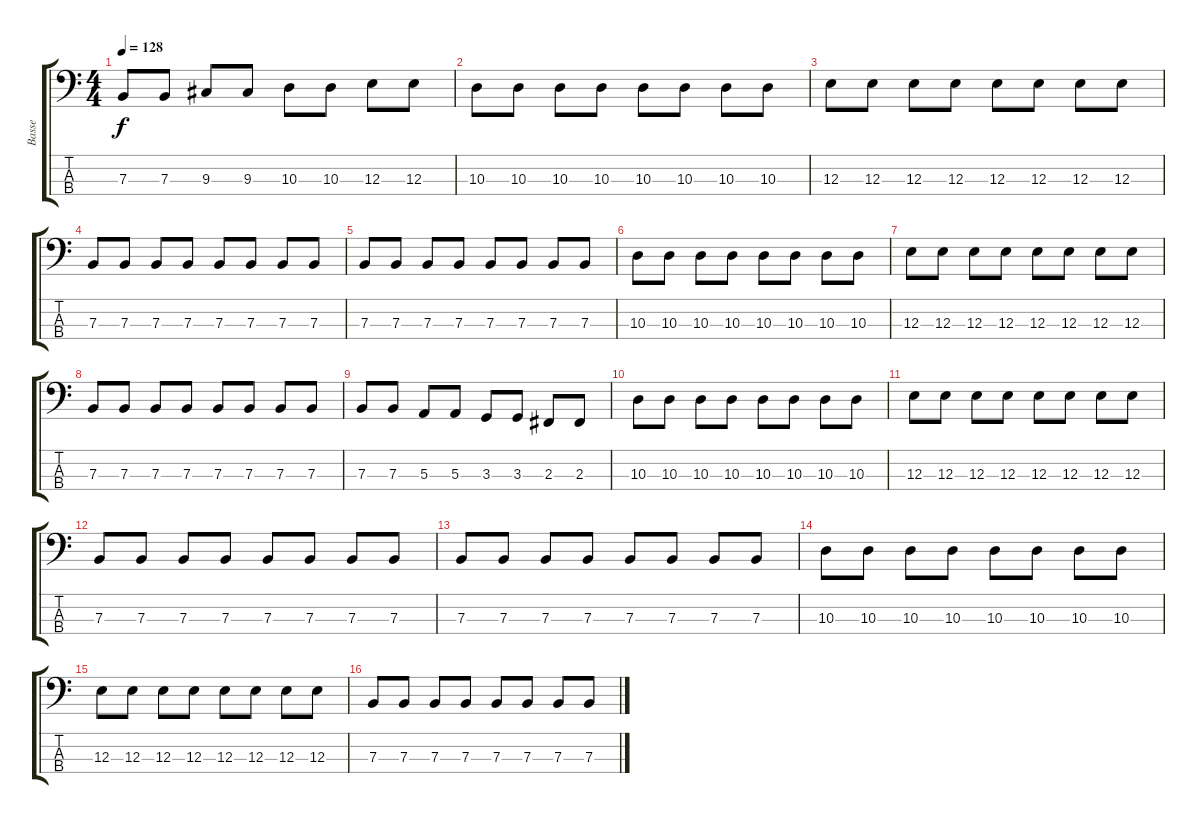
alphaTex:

\track ("Basse" "Basse") {instrument electricbassfinger}
\staff {score tabs}
\tuning (D2 A1 E1 B0) {hide}
\ts (4 4)
\tempo 128
\clef f4
\ks c
7.3.8{dy f} 7.3.8 9.3.8 9.3.8 10.3.8 10.3.8 12.3.8 12.3.8 |
10.3.8 10.3.8 10.3.8 10.3.8 10.3.8 10.3.8 10.3.8 10.3.8 |
12.3.8 12.3.8 12.3.8 12.3.8 12.3.8 12.3.8 12.3.8 12.3.8 |
7.3.8 7.3.8 7.3.8 7.3.8 7.3.8 7.3.8 7.3.8 7.3.8 |
7.3.8 7.3.8 7.3.8 7.3.8 7.3.8 7.3.8 7.3.8 7.3.8 |
10.3.8 10.3.8 10.3.8 10.3.8 10.3.8 10.3.8 10.3.8 10.3.8 |
12.3.8 12.3.8 12.3.8 12.3.8 12.3.8 12.3.8 12.3.8 12.3.8 |
7.3.8 7.3.8 7.3.8 7.3.8 7.3.8 7.3.8 7.3.8 7.3.8 |
7.3.8 7.3.8 5.3.8 5.3.8 3.3.8 3.3.8 2.3.8 2.3.8 |
10.3.8 10.3.8 10.3.8 10.3.8 10.3.8 10.3.8 10.3.8 10.3.8 |
12.3.8 12.3.8 12.3.8 12.3.8 12.3.8 12.3.8 12.3.8 12.3.8 |
7.3.8 7.3.8 7.3.8 7.3.8 7.3.8 7.3.8 7.3.8 7.3.8 |
7.3.8 7.3.8 7.3.8 7.3.8 7.3.8 7.3.8 7.3.8 7.3.8 |
10.3.8 10.3.8 10.3.8 10.3.8 10.3.8 10.3.8 10.3.8 10.3.8 |
12.3.8 12.3.8 12.3.8 12.3.8 12.3.8 12.3.8 12.3.8 12.3.8 |
7.3.8 7.3.8 7.3.8 7.3.8 7.3.8 7.3.8 7.3.8 7.3.8
